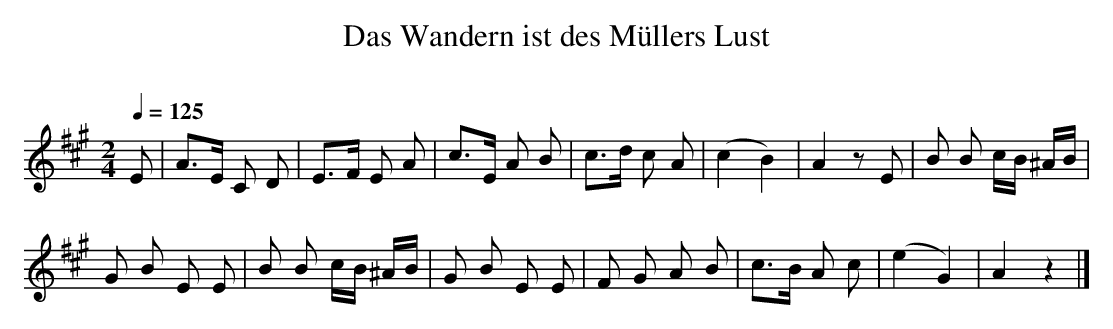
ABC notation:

X:1
T:Das Wandern ist des Müllers Lust
O:
M:2/4
L:1/8
Q:1/4=125
K:A
E | A>E C D | E>F E A | c>E A B | c>d c A | (c2B2) | A2 z E | B B c/B/ ^A/B/ |
G B E E | B B c/B/ ^A/B/ | G B E E | F G A B | c>B A c | (e2G2) | A2 z2 |]
